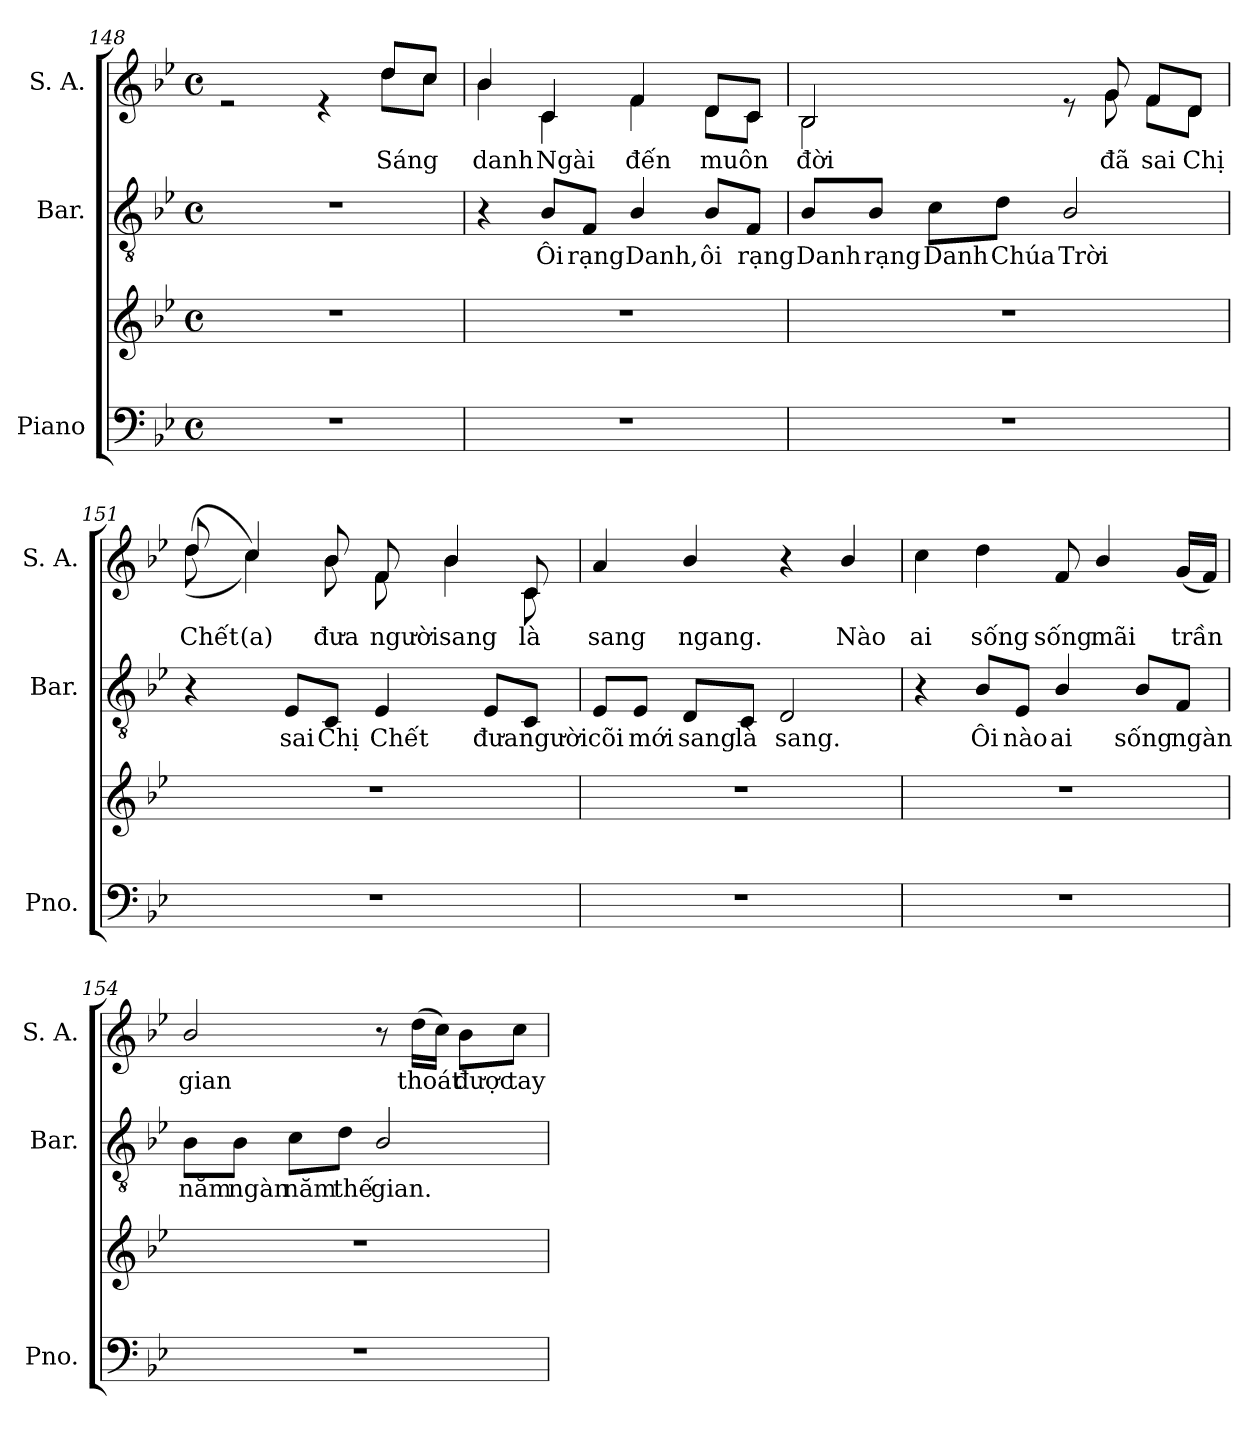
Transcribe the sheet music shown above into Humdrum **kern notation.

**kern	**kern	**kern	**text	**kern	**text
*part3	*part3	*part2	*part2	*part1	*part1
*staff4	*staff3	*staff2	*staff2	*staff1	*staff1
*I"Piano	*	*I"Bar.	*	*I"S. A.	*
*I'Pno.	*	*I'Bar.	*	*I'S. A.	*
!!LO:LB:g=z
*clefF4	*clefG2	*clefGv2	*	*clefG2	*
*k[b-e-]	*k[b-e-]	*k[b-e-]	*	*k[b-e-]	*
*M4/4	*M4/4	*M4/4	*	*M4/4	*
*met(c)	*met(c)	*met(c)	*	*met(c)	*
=148	=148	=148	=148	=148	=148
*	*	*	*	*^	*
1r	1r	1r	.	2re	2.ryy	.
.	.	.	.	4re	.	.
!	!	!	!	!	!	!LO:LY:b
.	.	.	.	8dd/L	8dd\L	Sáng
.	.	.	.	8cc/J	8cc\J	.
=149	=149	=149	=149	=149	=149	=149
!	!	!	!	!	!	!LO:LY:b
1r	1r	4r	.	4b-/	4b-\	danh
!	!	!	!LO:LY:b	!	!	!LO:LY:b
.	.	8B-/L	Ôi	4c/	4c\	Ngài
!	!	!	!LO:LY:b	!	!	!
.	.	8F/J	rạng	.	.	.
!	!	!	!LO:LY:b	!	!	!LO:LY:b
.	.	4B-/	Danh,	4f/	4f\	đến
!	!	!	!LO:LY:b	!	!	!LO:LY:b
.	.	8B-/L	ôi	8d/L	8d\L	muôn
!	!	!	!LO:LY:b	!	!	!
.	.	8F/J	rạng	8c/J	8c\J	.
=150	=150	=150	=150	=150	=150	=150
!	!	!	!LO:LY:b	!	!	!LO:LY:b
1r	1r	8B-/L	Danh	2B-/	2B-\	đời
!	!	!	!LO:LY:b	!	!	!
.	.	8B-/J	rạng	.	.	.
!	!	!	!LO:LY:b	!	!	!
.	.	8c\L	Danh	.	.	.
!	!	!	!LO:LY:b	!	!	!
.	.	8d\J	Chúa	.	.	.
!	!	!	!LO:LY:b	!	!	!
.	.	2B-/	Trời	8re	8ryy	.
!	!	!	!	!	!	!LO:LY:b
.	.	.	.	8g/	8g\	đã
!	!	!	!	!	!	!LO:LY:b
.	.	.	.	8f/L	8f\L	sai
!	!	!	!	!	!	!LO:LY:b
.	.	.	.	8d/J	8d\J	Chị
!!LO:LB:g=z	!!
=151	=151	=151	=151	=151	=151	=151
!	!	!	!	!	!	!LO:LY:b
1r	1r	4r	.	8dd/	((8dd\	Chết
!	!	!	!	!	!	!LO:LY:b
.	.	.	.	4cc/	4cc\))	(a)
!	!	!	!LO:LY:b	!	!	!
.	.	8E-/L	sai	.	.	.
!	!	!	!LO:LY:b	!	!	!LO:LY:b
.	.	8C/J	Chị	8b-/	8b-\	đưa
!	!	!	!LO:LY:b	!	!	!LO:LY:b
.	.	4E-/	Chết	8f/	8f\	người
!	!	!	!	!	!	!LO:LY:b
.	.	.	.	4b-/	4b-\	sang
!	!	!	!LO:LY:b	!	!	!
.	.	8E-/L	đưa	.	.	.
!	!	!	!LO:LY:b	!	!	!LO:LY:b
.	.	8C/J	người	8c/	8c\	là
=152	=152	=152	=152	=152	=152	=152
!	!	!	!LO:LY:b	!	!	!LO:LY:b
*	*	*	*	*v	*v	*
1r	1r	8E-/L	cõi	4a/	sang
!	!	!	!LO:LY:b	!	!
.	.	8E-/J	mới	.	.
!	!	!	!LO:LY:b	!	!LO:LY:b
.	.	8D/L	sang	4b-/	ngang.
!	!	!	!LO:LY:b	!	!
.	.	8C/J	là	.	.
!	!	!	!LO:LY:b	!	!
.	.	2D/	sang.	4r	.
!	!	!	!	!	!LO:LY:b
.	.	.	.	4b-/	Nào
=153	=153	=153	=153	=153	=153
!	!	!	!	!	!LO:LY:b
1r	1r	4r	.	4cc\	ai
!	!	!	!LO:LY:b	!	!LO:LY:b
.	.	8B-/L	Ôi	4dd\	sống
!	!	!	!LO:LY:b	!	!
.	.	8E-/J	nào	.	.
!	!	!	!LO:LY:b	!	!LO:LY:b
.	.	4B-/	ai	8f/	sống
!	!	!	!	!	!LO:LY:b
.	.	.	.	4b-/	mãi
!	!	!	!LO:LY:b	!	!
.	.	8B-/L	sống	.	.
!	!	!	!LO:LY:b	!	!LO:LY:b
.	.	8F/J	ngàn	(16g/LL	trần
.	.	.	.	16f/JJ)	.
!!LO:LB:g=z
=154	=154	=154	=154	=154	=154
!	!	!	!LO:LY:b	!	!LO:LY:b
1r	1r	8B-\L	năm	2b-/	gian
!	!	!	!LO:LY:b	!	!
.	.	8B-\J	ngàn	.	.
!	!	!	!LO:LY:b	!	!
.	.	8c\L	năm	.	.
!	!	!	!LO:LY:b	!	!
.	.	8d\J	thế	.	.
!	!	!	!LO:LY:b	!	!
.	.	2B-/	gian.	8r	.
!	!	!	!	!	!LO:LY:b
.	.	.	.	(16dd\LL	thoát
.	.	.	.	16cc\JJ)	.
!	!	!	!	!	!LO:LY:b
.	.	.	.	8b-\L	được
!	!	!	!	!	!LO:LY:b
.	.	.	.	8cc\J	tay
=	=	=	=	=	=
*-	*-	*-	*-	*-	*-
